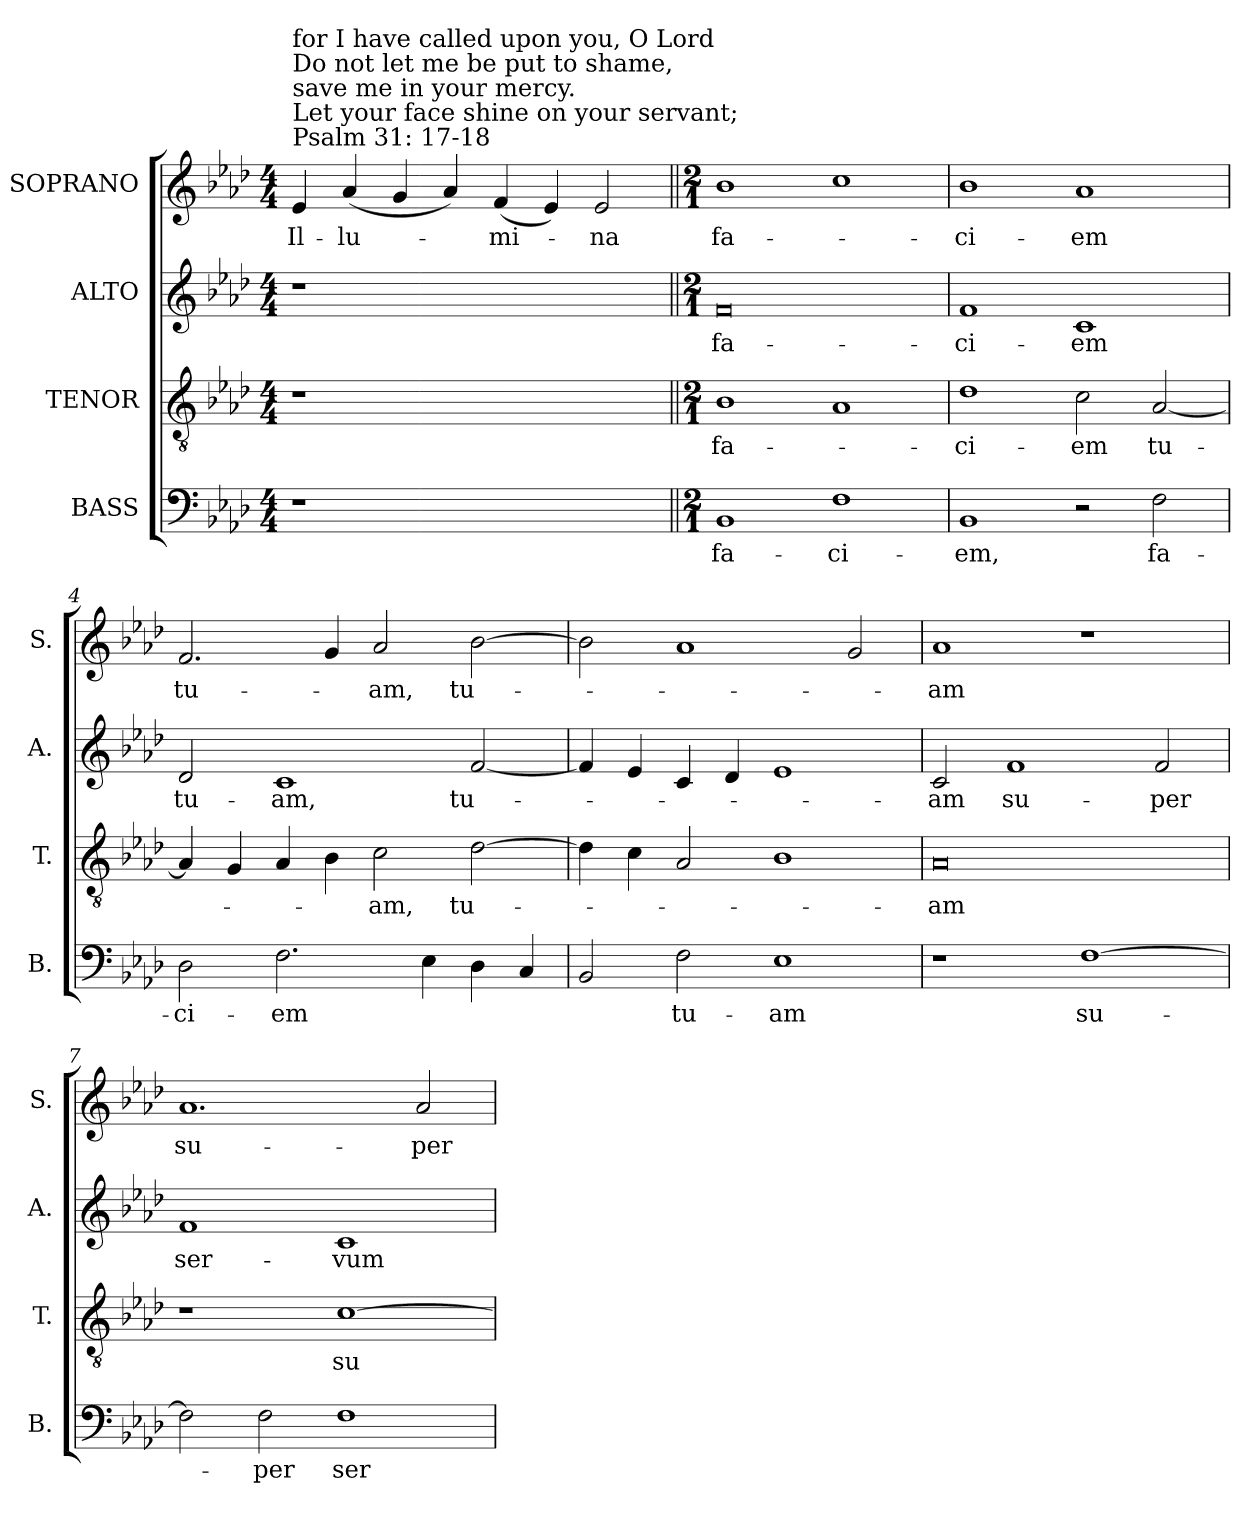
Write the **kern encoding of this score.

**kern	**text	**kern	**text	**kern	**text	**kern	**text
*part4	*part4	*part3	*part3	*part2	*part2	*part1	*part1
*staff4	*staff4	*staff3	*staff3	*staff2	*staff2	*staff1	*staff1
*I"BASS	*	*I"TENOR	*	*I"ALTO	*	*I"SOPRANO	*
*I'B.	*	*I'T.	*	*I'A.	*	*I'S.	*
!!LO:PB:g=z
*clefF4	*	*clefGv2	*	*clefG2	*	*clefG2	*
*	*	*ITrd7c12	*	*	*	*	*
*k[b-e-a-d-]	*	*k[b-e-a-d-]	*	*k[b-e-a-d-]	*	*k[b-e-a-d-]	*
*A-:	*	*A-:	*	*A-:	*	*A-:	*
*M4/4	*	*M4/4	*	*M4/4	*	*M4/4	*
=1	=1	=1	=1	=1	=1	=1	=1
!LO:N:vis=1	!	!LO:N:vis=1	!	!LO:N:vis=1	!	!	!
!	!	!	!	!	!	!LO:TX:a:t=Psalm 31&colon; 17-18	!
!	!	!	!	!	!	!LO:TX:t=Let your face shine on your servant;	!
!	!	!	!	!	!	!LO:TX:t=save me in your mercy.	!
!	!	!	!	!	!	!LO:TX:t=Do not let me be put to shame,	!
!	!	!	!	!	!	!LO:TX:t=for I have called upon you, O Lord	!
!	!	!	!	!	!	!	!LO:LY:b:color=#000000
1r	.	1r	.	1r	.	4e-i/	Il-
!	!	!	!	!	!	!	!LO:LY:b:color=#000000
.	.	.	.	.	.	(4a-i/	-lu-
.	.	.	.	.	.	4gi/	.
.	.	.	.	.	.	4a-i/)	.
!	!	!	!	!	!	!	!LO:LY:b:color=#000000
1ryy	.	1ryy	.	1ryy	.	(4fi/	-mi-
.	.	.	.	.	.	4e-i/)	.
!	!	!	!	!	!	!	!LO:LY:b:color=#000000
.	.	.	.	.	.	2e-i/	-na
=2||	=2||	=2||	=2||	=2||	=2||	=2||	=2||
*M2/1	*	*M2/1	*	*M2/1	*	*M2/1	*
!	!LO:LY:b:color=#000000	!	!	!	!	!	!
!	!	!	!LO:LY:b:color=#000000	!	!	!	!
!	!	!	!	!	!LO:LY:b:color=#000000	!	!
*	*	*	*	*	*	*MM176	*
!	!	!	!	!	!	!	!LO:LY:b:color=#000000
1BB-i	fa-	1BB-i	fa-	0fi	fa-	1b-i	fa-
!	!LO:LY:b:color=#000000	!	!	!	!	!	!
1Fi	-ci-	1AA-i	.	.	.	1cci	.
=3	=3	=3	=3	=3	=3	=3	=3
!	!LO:LY:b:color=#000000	!	!	!	!	!	!
!	!	!	!LO:LY:b:color=#000000	!	!	!	!
!	!	!	!	!	!LO:LY:b:color=#000000	!	!
!	!	!	!	!	!	!	!LO:LY:b:color=#000000
1BB-i	-em,	1D-i	-ci-	1fi	-ci-	1b-i	-ci-
!	!	!	!LO:LY:b:color=#000000	!	!	!	!
!	!	!	!	!	!LO:LY:b:color=#000000	!	!
!	!	!	!	!	!	!	!LO:LY:b:color=#000000
2r	.	2Ci\	-em	1ci	-em	1a-i	-em
!	!LO:LY:b:color=#000000	!	!	!	!	!	!
!	!	!	!LO:LY:b:color=#000000	!	!	!	!
2Fi\	fa-	[2AA-i/	tu-	.	.	.	.
=4	=4	=4	=4	=4	=4	=4	=4
!	!LO:LY:b:color=#000000	!	!	!	!	!	!
!	!	!	!	!	!LO:LY:b:color=#000000	!	!
!	!	!	!	!	!	!	!LO:LY:b:color=#000000
2D-i\	-ci-	4AA-i/]	.	2d-i/	tu-	2.fi/	tu-
.	.	4GGi/	.	.	.	.	.
!	!LO:LY:b:color=#000000	!	!	!	!	!	!
!	!	!	!	!	!LO:LY:b:color=#000000	!	!
2.Fi\	-em	4AA-i/	.	1ci	-am,	.	.
.	.	4BB-i\	.	.	.	4gi/	.
!	!	!	!LO:LY:b:color=#000000	!	!	!	!
!	!	!	!	!	!	!	!LO:LY:b:color=#000000
.	.	2Ci\	-am,	.	.	2a-i/	-am,
4E-i\	.	.	.	.	.	.	.
!	!	!	!LO:LY:b:color=#000000	!	!	!	!
!	!	!	!	!	!LO:LY:b:color=#000000	!	!
!	!	!	!	!	!	!	!LO:LY:b:color=#000000
4D-i\	.	[2D-i\	tu-	[2fi/	tu-	[2b-i\	tu-
4Ci/	.	.	.	.	.	.	.
=5	=5	=5	=5	=5	=5	=5	=5
2BB-i/	.	4D-i\]	.	4fi/]	.	2b-i\]	.
.	.	4Ci\	.	4e-i/	.	.	.
!	!LO:LY:b:color=#000000	!	!	!	!	!	!
2Fi\	tu-	2AA-i/	.	4ci/	.	1a-i	.
.	.	.	.	4d-i/	.	.	.
!	!LO:LY:b:color=#000000	!	!	!	!	!	!
1E-i	-am	1BB-i	.	1e-i	.	.	.
.	.	.	.	.	.	2gi/	.
=6	=6	=6	=6	=6	=6	=6	=6
!	!	!	!LO:LY:b:color=#000000	!	!	!	!
!	!	!	!	!	!LO:LY:b:color=#000000	!	!
!	!	!	!	!	!	!	!LO:LY:b:color=#000000
1r	.	0AA-i	-am	2ci/	-am	1a-i	-am
!	!	!	!	!	!LO:LY:b:color=#000000	!	!
.	.	.	.	1fi	su-	.	.
!	!LO:LY:b:color=#000000	!	!	!	!	!	!
[1Fi	su-	.	.	.	.	1r	.
!	!	!	!	!	!LO:LY:b:color=#000000	!	!
.	.	.	.	2fi/	-per	.	.
=7	=7	=7	=7	=7	=7	=7	=7
!	!	!	!	!	!LO:LY:b:color=#000000	!	!
!	!	!	!	!	!	!	!LO:LY:b:color=#000000
2Fi\]	.	1r	.	1fi	ser-	1.a-i	su-
!	!LO:LY:b:color=#000000	!	!	!	!	!	!
2Fi\	-per	.	.	.	.	.	.
!	!LO:LY:b:color=#000000	!	!	!	!	!	!
!	!	!	!LO:LY:b:color=#000000	!	!	!	!
!	!	!	!	!	!LO:LY:b:color=#000000	!	!
1Fi	ser-	[1Ci	su-	1ci	-vum	.	.
!	!	!	!	!	!	!	!LO:LY:b:color=#000000
.	.	.	.	.	.	2a-i/	-per
=	=	=	=	=	=	=	=
*-	*-	*-	*-	*-	*-	*-	*-
